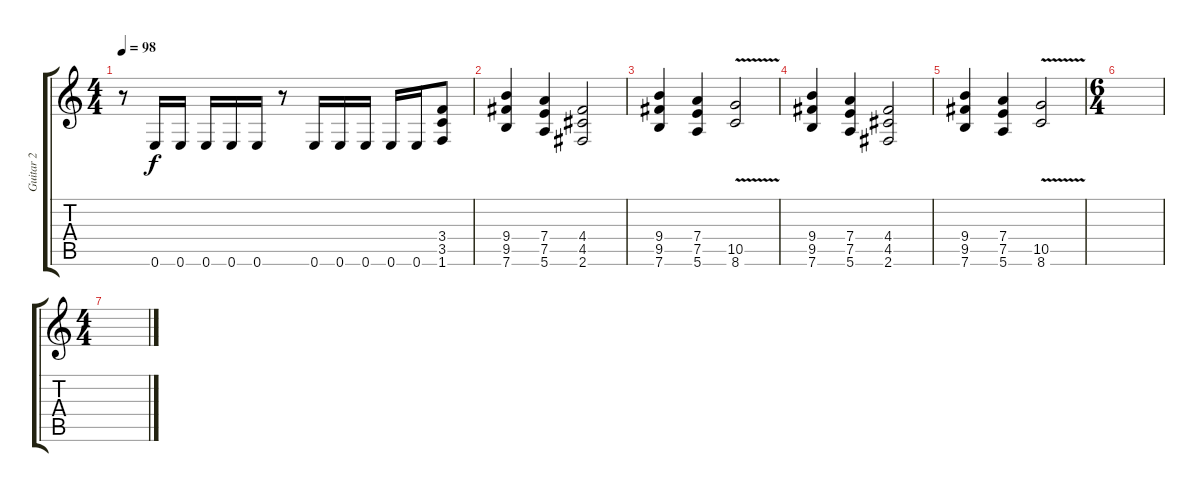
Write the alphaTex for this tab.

\track ("Guitar 2" "Guitar 2") {instrument distortionguitar}
\staff {score tabs}
\tuning (E4 B3 G3 D3 A2 E2) {hide}
\ts (4 4)
\tempo 98
\clef g2
\ks c
r.8{dy f} 0.6.16 0.6.16 0.6.16 0.6.16 0.6.16 r.8 0.6.16 0.6.16 0.6.16 0.6.16 0.6.16 (3.4 3.5 1.6).8 |
(9.4 9.5 7.6).4 (7.4 7.5 5.6).4 (4.4 4.5 2.6).2 |
(9.4 9.5 7.6).4 (7.4 7.5 5.6).4 (10.5{v} 8.6{v}).2 |
(9.4 9.5 7.6).4 (7.4 7.5 5.6).4 (4.4 4.5 2.6).2 |
(9.4 9.5 7.6).4 (7.4 7.5 5.6).4 (10.5{v} 8.6{v}).2 |
\ts (6 4)
|
\ts (4 4)
